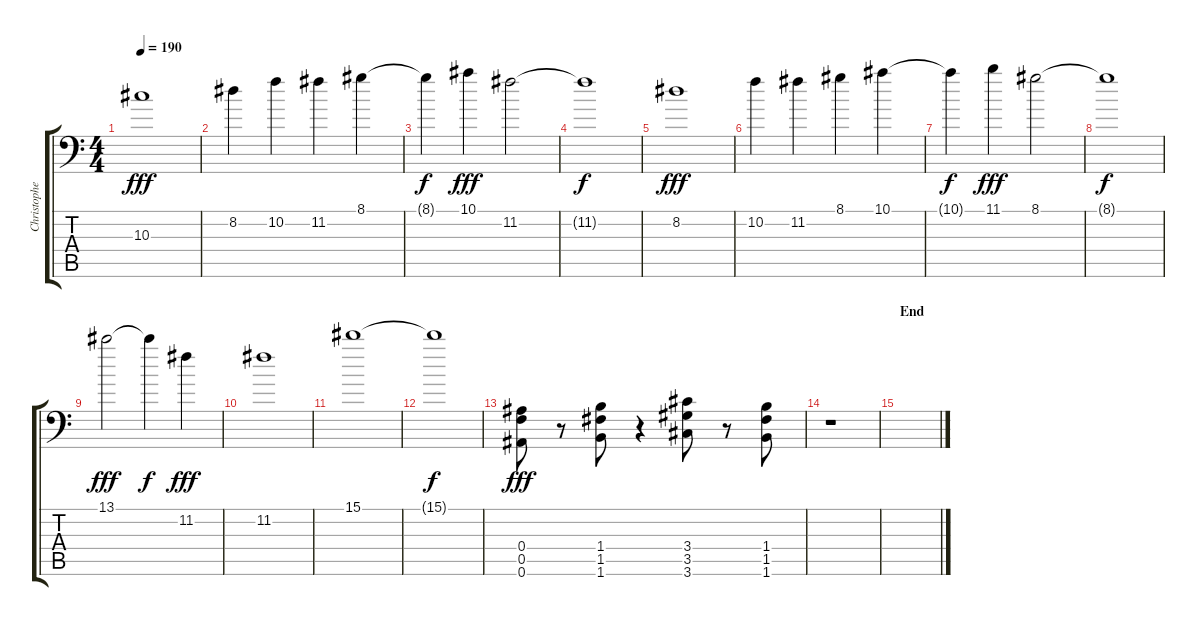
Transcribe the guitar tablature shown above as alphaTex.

\track ("Christopher Amott Lead" "Christophe") {instrument distortionguitar}
\staff {score tabs}
\tuning (C4 G3 Eb3 Bb2 F2 Bb1) {hide}
\ts (4 4)
\tempo 190
\clef f4
\ks c
10.3.1{dy fff} |
8.2.4 10.2.4 11.2.4 8.1.4 |
8.1{t}.4{dy f} 10.1.4{dy fff} 11.2.2 |
11.2{t}.1{dy f} |
8.2.1{dy fff} |
10.2.4 11.2.4 8.1.4 10.1.4 |
10.1{t}.4{dy f} 11.1.4{dy fff} 8.1.2 |
8.1{t}.1{dy f} |
13.1.2{dy fff} 13.1{t}.4{dy f} 11.2.4{dy fff} |
11.2.1 |
15.1.1 |
15.1{t}.1{dy f} |
(0.4 0.5 0.6).8{dy fff} r.8 (1.4 1.5 1.6).8 r.4 (3.4 3.5 3.6).8 r.8 (1.4 1.5 1.6).8 |
r.1 |
\section ("" "End")
